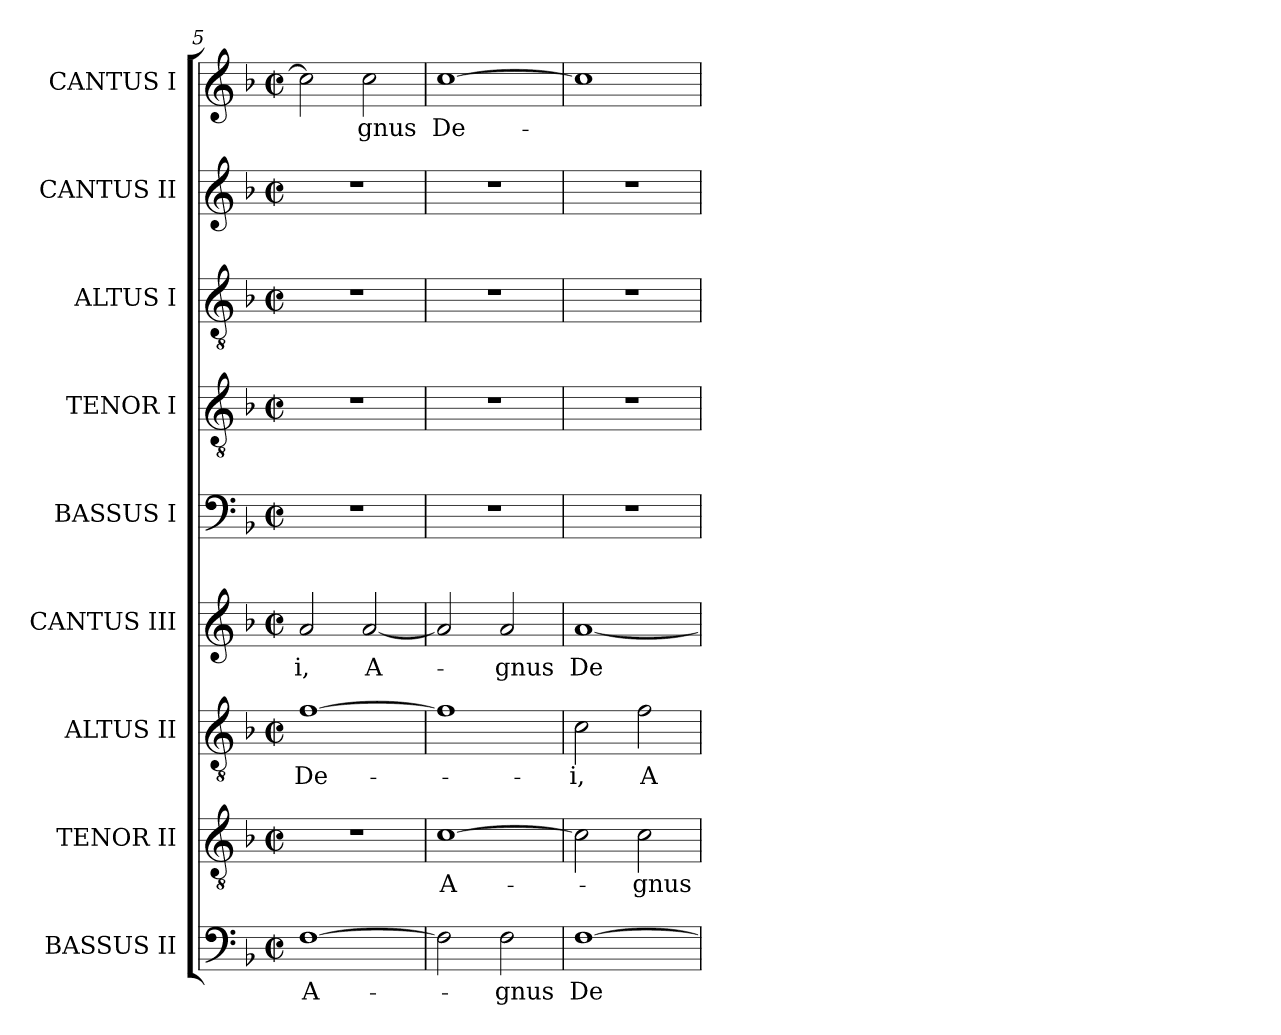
**kern	**text	**kern	**text	**kern	**text	**kern	**text	**kern	**kern	**kern	**kern	**kern	**text
*part9	*part9	*part8	*part8	*part7	*part7	*part6	*part6	*part5	*part4	*part3	*part2	*part1	*part1
*staff9	*staff9	*staff8	*staff8	*staff7	*staff7	*staff6	*staff6	*staff5	*staff4	*staff3	*staff2	*staff1	*staff1
*I"BASSUS II	*	*I"TENOR II	*	*I"ALTUS II	*	*I"CANTUS III	*	*I"BASSUS I	*I"TENOR I	*I"ALTUS I	*I"CANTUS II	*I"CANTUS I	*
*I'B. II	*	*I'T. II	*	*I'A. II	*	*I'C. III	*	*I'B. I	*I'T. I	*I'A. I	*I'C. II	*I'C. I	*
*clefF4	*	*clefGv2	*	*clefGv2	*	*clefG2	*	*clefF4	*clefGv2	*clefGv2	*clefG2	*clefG2	*
*	*	*ITrd7c12	*	*ITrd7c12	*	*	*	*	*ITrd7c12	*ITrd7c12	*	*	*
*k[b-]	*	*k[b-]	*	*k[b-]	*	*k[b-]	*	*k[b-]	*k[b-]	*k[b-]	*k[b-]	*k[b-]	*
*F:	*	*F:	*	*F:	*	*F:	*	*F:	*F:	*F:	*F:	*F:	*
*M2/2	*	*M2/2	*	*M2/2	*	*M2/2	*	*M2/2	*M2/2	*M2/2	*M2/2	*M2/2	*
*met(c|)	*	*met(c|)	*	*met(c|)	*	*met(c|)	*	*met(c|)	*met(c|)	*met(c|)	*met(c|)	*met(c|)	*
=5	=5	=5	=5	=5	=5	=5	=5	=5	=5	=5	=5	=5	=5
!	!LO:LY:b:color=#000000	!	!	!	!	!	!	!	!	!	!	!	!
!	!	!	!	!	!LO:LY:b:color=#000000	!	!	!	!	!	!	!	!
!	!	!	!	!	!	!	!LO:LY:b:color=#000000	!	!	!	!	!	!
[>1Fi	A-	1r	.	[>1Fi	De-	2ai/	-i,	1r	1r	1r	1r	2cci\]	.
!	!	!	!	!	!	!	!LO:LY:b:color=#000000	!	!	!	!	!	!
!	!	!	!	!	!	!	!	!	!	!	!	!	!LO:LY:b:color=#000000
.	.	.	.	.	.	[<2ai/	A-	.	.	.	.	2cci\	-gnus
=6	=6	=6	=6	=6	=6	=6	=6	=6	=6	=6	=6	=6	=6
!	!	!	!LO:LY:b:color=#000000	!	!	!	!	!	!	!	!	!	!
!	!	!	!	!	!	!	!	!	!	!	!	!	!LO:LY:b:color=#000000
2Fi\]	.	[>1Ci	A-	1Fi]	.	2ai/]	.	1r	1r	1r	1r	[>1cci	De-
!	!LO:LY:b:color=#000000	!	!	!	!	!	!	!	!	!	!	!	!
!	!	!	!	!	!	!	!LO:LY:b:color=#000000	!	!	!	!	!	!
2Fi\	-gnus	.	.	.	.	2ai/	-gnus	.	.	.	.	.	.
=7	=7	=7	=7	=7	=7	=7	=7	=7	=7	=7	=7	=7	=7
!	!LO:LY:b:color=#000000	!	!	!	!	!	!	!	!	!	!	!	!
!	!	!	!	!	!LO:LY:b:color=#000000	!	!	!	!	!	!	!	!
!	!	!	!	!	!	!	!LO:LY:b:color=#000000	!	!	!	!	!	!
[>1Fi	De-	2Ci\]	.	2Ci\	-i,	[<1ai	De-	1r	1r	1r	1r	1cci]	.
!	!	!	!LO:LY:b:color=#000000	!	!	!	!	!	!	!	!	!	!
!	!	!	!	!	!LO:LY:b:color=#000000	!	!	!	!	!	!	!	!
.	.	2Ci\	-gnus	2Fi\	A-	.	.	.	.	.	.	.	.
=	=	=	=	=	=	=	=	=	=	=	=	=	=
*-	*-	*-	*-	*-	*-	*-	*-	*-	*-	*-	*-	*-	*-
